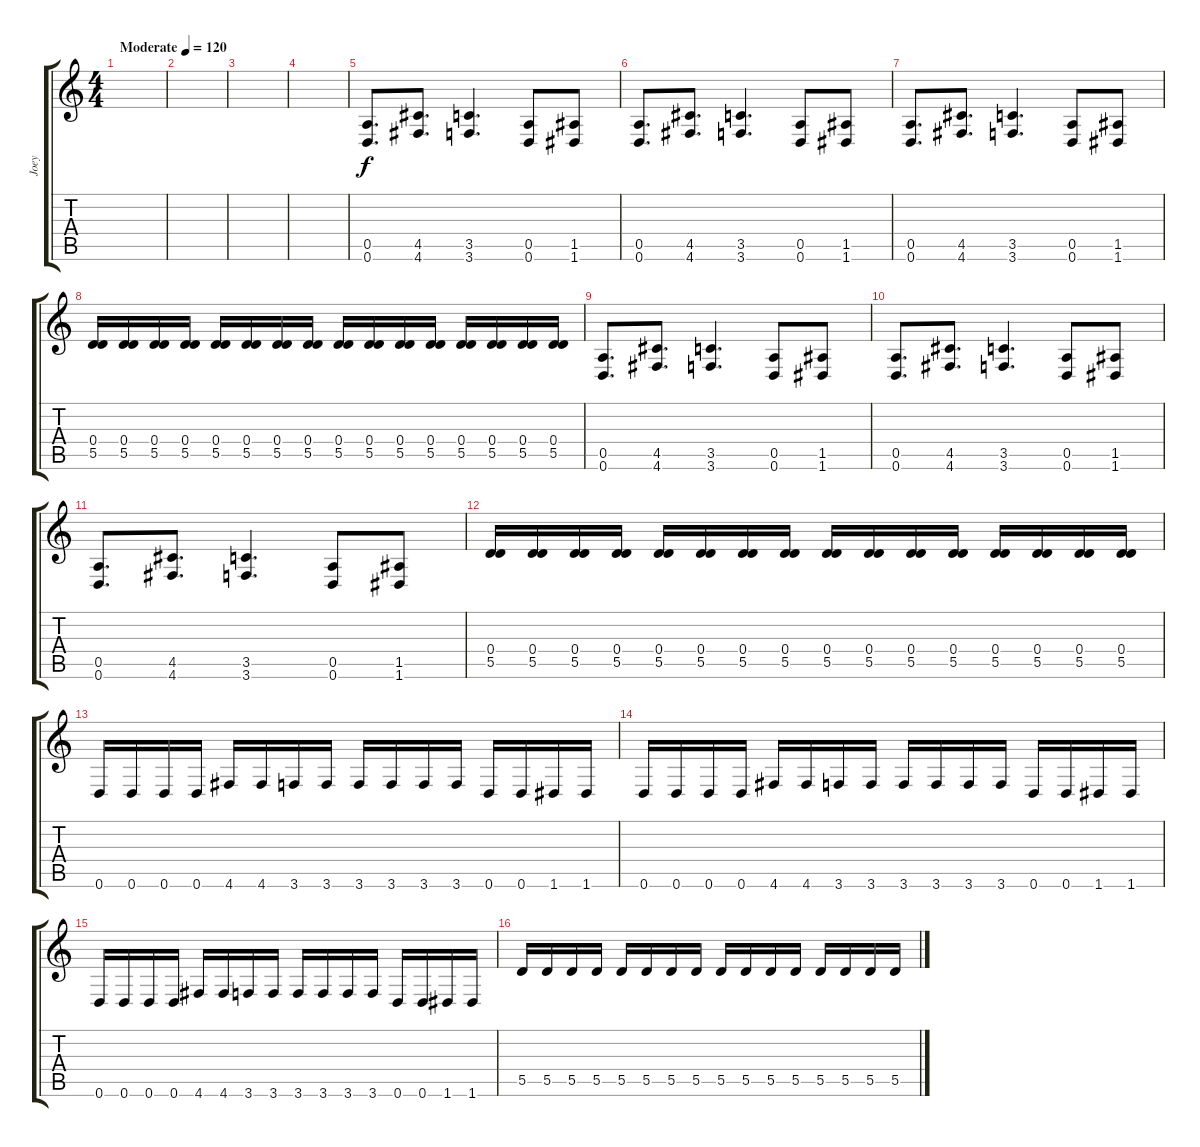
\track ("Joey" "Joey") {instrument distortionguitar}
\staff {score tabs}
\tuning (E4 B3 G3 D3 A2 D2) {hide}
\ts (4 4)
\tempo (120 "Moderate")
\clef g2
\ks c
|
|
|
|
(0.5 0.6).8{d} (4.5 4.6).8{d} (3.5 3.6).4{d} (0.5 0.6).8 (1.5 1.6).8 |
(0.5 0.6).8{d} (4.5 4.6).8{d} (3.5 3.6).4{d} (0.5 0.6).8 (1.5 1.6).8 |
(0.5 0.6).8{d} (4.5 4.6).8{d} (3.5 3.6).4{d} (0.5 0.6).8 (1.5 1.6).8 |
(0.4 5.5).16 (0.4 5.5).16 (0.4 5.5).16 (0.4 5.5).16 (0.4 5.5).16 (0.4 5.5).16 (0.4 5.5).16 (0.4 5.5).16 (0.4 5.5).16 (0.4 5.5).16 (0.4 5.5).16 (0.4 5.5).16 (0.4 5.5).16 (0.4 5.5).16 (0.4 5.5).16 (0.4 5.5).16 |
(0.5 0.6).8{d} (4.5 4.6).8{d} (3.5 3.6).4{d} (0.5 0.6).8 (1.5 1.6).8 |
(0.5 0.6).8{d} (4.5 4.6).8{d} (3.5 3.6).4{d} (0.5 0.6).8 (1.5 1.6).8 |
(0.5 0.6).8{d} (4.5 4.6).8{d} (3.5 3.6).4{d} (0.5 0.6).8 (1.5 1.6).8 |
(0.4 5.5).16 (0.4 5.5).16 (0.4 5.5).16 (0.4 5.5).16 (0.4 5.5).16 (0.4 5.5).16 (0.4 5.5).16 (0.4 5.5).16 (0.4 5.5).16 (0.4 5.5).16 (0.4 5.5).16 (0.4 5.5).16 (0.4 5.5).16 (0.4 5.5).16 (0.4 5.5).16 (0.4 5.5).16 |
0.6.16 0.6.16 0.6.16 0.6.16 4.6.16 4.6.16 3.6.16 3.6.16 3.6.16 3.6.16 3.6.16 3.6.16 0.6.16 0.6.16 1.6.16 1.6.16 |
0.6.16 0.6.16 0.6.16 0.6.16 4.6.16 4.6.16 3.6.16 3.6.16 3.6.16 3.6.16 3.6.16 3.6.16 0.6.16 0.6.16 1.6.16 1.6.16 |
0.6.16 0.6.16 0.6.16 0.6.16 4.6.16 4.6.16 3.6.16 3.6.16 3.6.16 3.6.16 3.6.16 3.6.16 0.6.16 0.6.16 1.6.16 1.6.16 |
5.5.16 5.5.16 5.5.16 5.5.16 5.5.16 5.5.16 5.5.16 5.5.16 5.5.16 5.5.16 5.5.16 5.5.16 5.5.16 5.5.16 5.5.16 5.5.16
